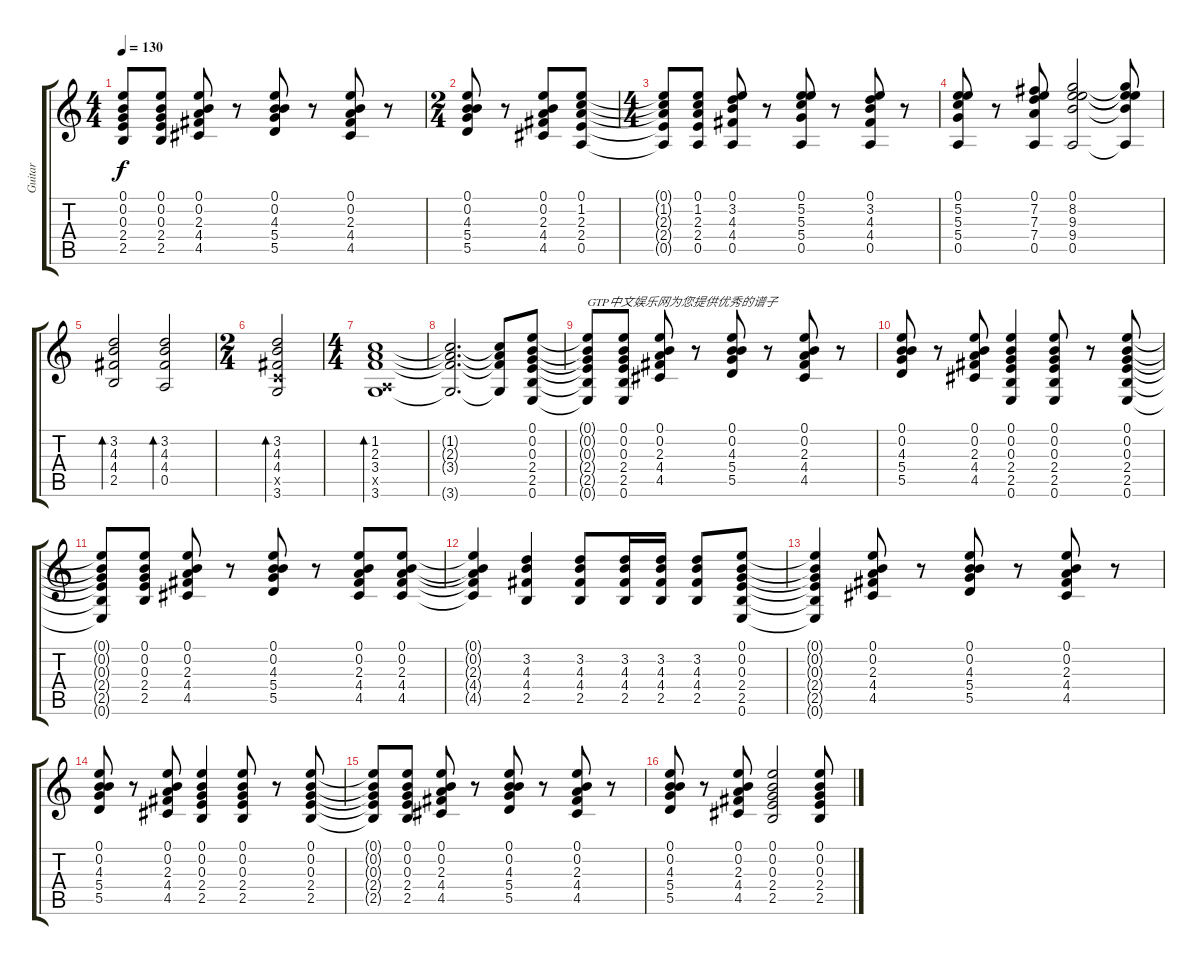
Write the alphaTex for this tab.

\track ("Guitar" "Guitar") {instrument acousticguitarsteel}
\staff {score tabs}
\tuning (E4 B3 G3 D3 A2 E2) {hide}
\ts (4 4)
\tempo 130
\clef g2
\ks c
(0.1{t} 0.2{t} 0.3{t} 2.4{t} 2.5{t}).8{dy f} (0.1 0.2 0.3 2.4 2.5).8 (0.1 0.2 2.3 4.4 4.5).8 r.8 (0.1 0.2 4.3 5.4 5.5).8 r.8 (0.1 0.2 2.3 4.4 4.5).8 r.8 |
\ts (2 4)
(0.1 0.2 4.3 5.4 5.5).8 r.8 (0.1 0.2 2.3 4.4 4.5).8 (0.1 1.2 2.3 2.4 0.5).8 |
\ts (4 4)
(0.1{t} 1.2{t} 2.3{t} 2.4{t} 0.5{t}).8 (0.1 1.2 2.3 2.4 0.5).8 (0.1 3.2 4.3 4.4 0.5).8 r.8 (0.1 5.2 5.3 5.4 0.5).8 r.8 (0.1 3.2 4.3 4.4 0.5).8 r.8 |
(0.1 5.2 5.3 5.4 0.5).8 r.8 (0.1 7.2 7.3 7.4 0.5).8 (0.1 8.2 9.3 9.4 0.5).2 (0.1{t} 8.2{t} 9.3{t} 9.4{t} 0.5{t}).8 |
(3.2 4.3 4.4 2.5).2{bd 240} (3.2 4.3 4.4 0.5).2{bd 240} |
\ts (2 4)
(3.2 4.3 4.4 3.5{x} 3.6).2{bd 240} |
\ts (4 4)
(1.2 2.3 3.4 0.5{x} 3.6).1{bd 240} |
(1.2{t} 2.3{t} 3.4{t} 3.6{t}).2{d} (1.2{t} 2.3{t} 3.4{t} 3.6{t}).8 (0.1 0.2 0.3 2.4 2.5 0.6).8 |
(0.1{t} 0.2{t} 0.3{t} 2.4{t} 2.5{t} 0.6{t}).8{txt "GTP中文娱乐网为您提供优秀的谱子"} (0.1 0.2 0.3 2.4 2.5 0.6).8 (0.1 0.2 2.3 4.4 4.5).8 r.8 (0.1 0.2 4.3 5.4 5.5).8 r.8 (0.1 0.2 2.3 4.4 4.5).8 r.8 |
(0.1 0.2 4.3 5.4 5.5).8 r.8 (0.1 0.2 2.3 4.4 4.5).8 (0.1 0.2 0.3 2.4 2.5 0.6).4 (0.1 0.2 0.3 2.4 2.5 0.6).8 r.8 (0.1 0.2 0.3 2.4 2.5 0.6).8 |
(0.1{t} 0.2{t} 0.3{t} 2.4{t} 2.5{t} 0.6{t}).8 (0.1 0.2 0.3 2.4 2.5).8 (0.1 0.2 2.3 4.4 4.5).8 r.8 (0.1 0.2 4.3 5.4 5.5).8 r.8 (0.1 0.2 2.3 4.4 4.5).8 (0.1 0.2 2.3 4.4 4.5).8 |
(0.1{t} 0.2{t} 2.3{t} 4.4{t} 4.5{t}).4 (3.2 4.3 4.4 2.5).4 (3.2 4.3 4.4 2.5).8 (3.2 4.3 4.4 2.5).16 (3.2 4.3 4.4 2.5).16 (3.2 4.3 4.4 2.5).8 (0.1 0.2 0.3 2.4 2.5 0.6).8 |
(0.1{t} 0.2{t} 0.3{t} 2.4{t} 2.5{t} 0.6{t}).4 (0.1 0.2 2.3 4.4 4.5).8 r.8 (0.1 0.2 4.3 5.4 5.5).8 r.8 (0.1 0.2 2.3 4.4 4.5).8 r.8 |
(0.1 0.2 4.3 5.4 5.5).8 r.8 (0.1 0.2 2.3 4.4 4.5).8 (0.1 0.2 0.3 2.4 2.5).4 (0.1 0.2 0.3 2.4 2.5).8 r.8 (0.1 0.2 0.3 2.4 2.5).8 |
(0.1{t} 0.2{t} 0.3{t} 2.4{t} 2.5{t}).8 (0.1 0.2 0.3 2.4 2.5).8 (0.1 0.2 2.3 4.4 4.5).8 r.8 (0.1 0.2 4.3 5.4 5.5).8 r.8 (0.1 0.2 2.3 4.4 4.5).8 r.8 |
(0.1 0.2 4.3 5.4 5.5).8 r.8 (0.1 0.2 2.3 4.4 4.5).8 (0.1 0.2 0.3 2.4 2.5).2 (0.1 0.2 0.3 2.4 2.5).8
